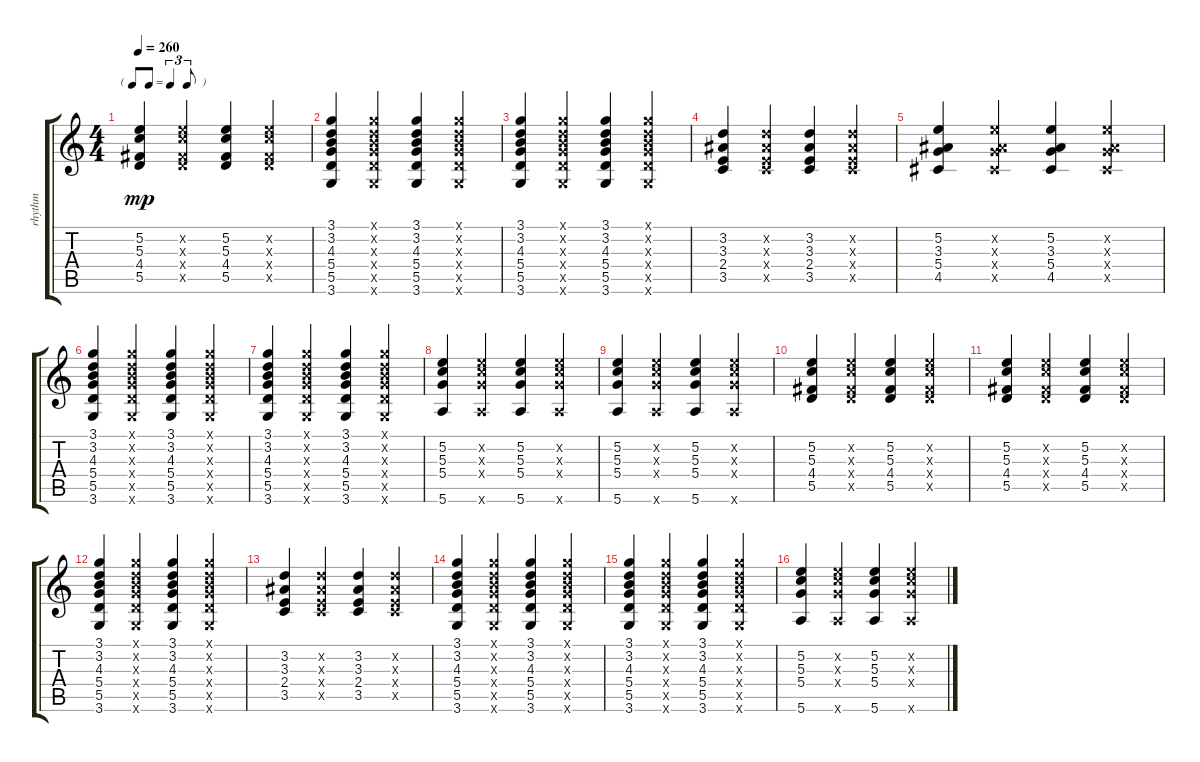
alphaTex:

\track ("rhythm" "rhythm") {instrument acousticguitarnylon}
\staff {score tabs}
\tuning (E4 B3 G3 D3 A2 E2) {hide}
\ts (4 4)
\tf triplet8th
\tempo 260
\clef g2
\ks c
(5.2 5.3 4.4 5.5).4{dy mp} (5.2{x} 5.3{x} 4.4{x} 5.5{x}).4 (5.2 5.3 4.4 5.5).4 (5.2{x} 5.3{x} 4.4{x} 5.5{x}).4 |
(3.1 3.2 4.3 5.4 5.5 3.6).4 (3.1{x} 3.2{x} 4.3{x} 5.4{x} 5.5{x} 3.6{x}).4 (3.1 3.2 4.3 5.4 5.5 3.6).4 (3.1{x} 3.2{x} 4.3{x} 5.4{x} 5.5{x} 3.6{x}).4 |
(3.1 3.2 4.3 5.4 5.5 3.6).4 (3.1{x} 3.2{x} 4.3{x} 5.4{x} 5.5{x} 3.6{x}).4 (3.1 3.2 4.3 5.4 5.5 3.6).4 (3.1{x} 3.2{x} 4.3{x} 5.4{x} 5.5{x} 3.6{x}).4 |
(3.2 3.3 2.4 3.5).4 (3.2{x} 3.3{x} 2.4{x} 3.5{x}).4 (3.2 3.3 2.4 3.5).4 (3.2{x} 3.3{x} 2.4{x} 3.5{x}).4 |
(5.2 3.3 5.4 4.5).4 (5.2{x} 3.3{x} 5.4{x} 4.5{x}).4 (5.2 3.3 5.4 4.5).4 (5.2{x} 3.3{x} 5.4{x} 4.5{x}).4 |
(3.1 3.2 4.3 5.4 5.5 3.6).4 (3.1{x} 3.2{x} 4.3{x} 5.4{x} 5.5{x} 3.6{x}).4 (3.1 3.2 4.3 5.4 5.5 3.6).4 (3.1{x} 3.2{x} 4.3{x} 5.4{x} 5.5{x} 3.6{x}).4 |
(3.1 3.2 4.3 5.4 5.5 3.6).4 (3.1{x} 3.2{x} 4.3{x} 5.4{x} 5.5{x} 3.6{x}).4 (3.1 3.2 4.3 5.4 5.5 3.6).4 (3.1{x} 3.2{x} 4.3{x} 5.4{x} 5.5{x} 3.6{x}).4 |
(5.2 5.3 5.4 5.6).4 (5.2{x} 5.3{x} 5.4{x} 5.6{x}).4 (5.2 5.3 5.4 5.6).4 (5.2{x} 5.3{x} 5.4{x} 5.6{x}).4 |
(5.2 5.3 5.4 5.6).4 (5.2{x} 5.3{x} 5.4{x} 5.6{x}).4 (5.2 5.3 5.4 5.6).4 (5.2{x} 5.3{x} 5.4{x} 5.6{x}).4 |
(5.2 5.3 4.4 5.5).4 (5.2{x} 5.3{x} 4.4{x} 5.5{x}).4 (5.2 5.3 4.4 5.5).4 (5.2{x} 5.3{x} 4.4{x} 5.5{x}).4 |
(5.2 5.3 4.4 5.5).4 (5.2{x} 5.3{x} 4.4{x} 5.5{x}).4 (5.2 5.3 4.4 5.5).4 (5.2{x} 5.3{x} 4.4{x} 5.5{x}).4 |
(3.1 3.2 4.3 5.4 5.5 3.6).4 (3.1{x} 3.2{x} 4.3{x} 5.4{x} 5.5{x} 3.6{x}).4 (3.1 3.2 4.3 5.4 5.5 3.6).4 (3.1{x} 3.2{x} 4.3{x} 5.4{x} 5.5{x} 3.6{x}).4 |
(3.2 3.3 2.4 3.5).4 (3.2{x} 3.3{x} 2.4{x} 3.5{x}).4 (3.2 3.3 2.4 3.5).4 (3.2{x} 3.3{x} 2.4{x} 3.5{x}).4 |
(3.1 3.2 4.3 5.4 5.5 3.6).4 (3.1{x} 3.2{x} 4.3{x} 5.4{x} 5.5{x} 3.6{x}).4 (3.1 3.2 4.3 5.4 5.5 3.6).4 (3.1{x} 3.2{x} 4.3{x} 5.4{x} 5.5{x} 3.6{x}).4 |
(3.1 3.2 4.3 5.4 5.5 3.6).4 (3.1{x} 3.2{x} 4.3{x} 5.4{x} 5.5{x} 3.6{x}).4 (3.1 3.2 4.3 5.4 5.5 3.6).4 (3.1{x} 3.2{x} 4.3{x} 5.4{x} 5.5{x} 3.6{x}).4 |
(5.2 5.3 5.4 5.6).4 (5.2{x} 5.3{x} 5.4{x} 5.6{x}).4 (5.2 5.3 5.4 5.6).4 (5.2{x} 5.3{x} 5.4{x} 5.6{x}).4
